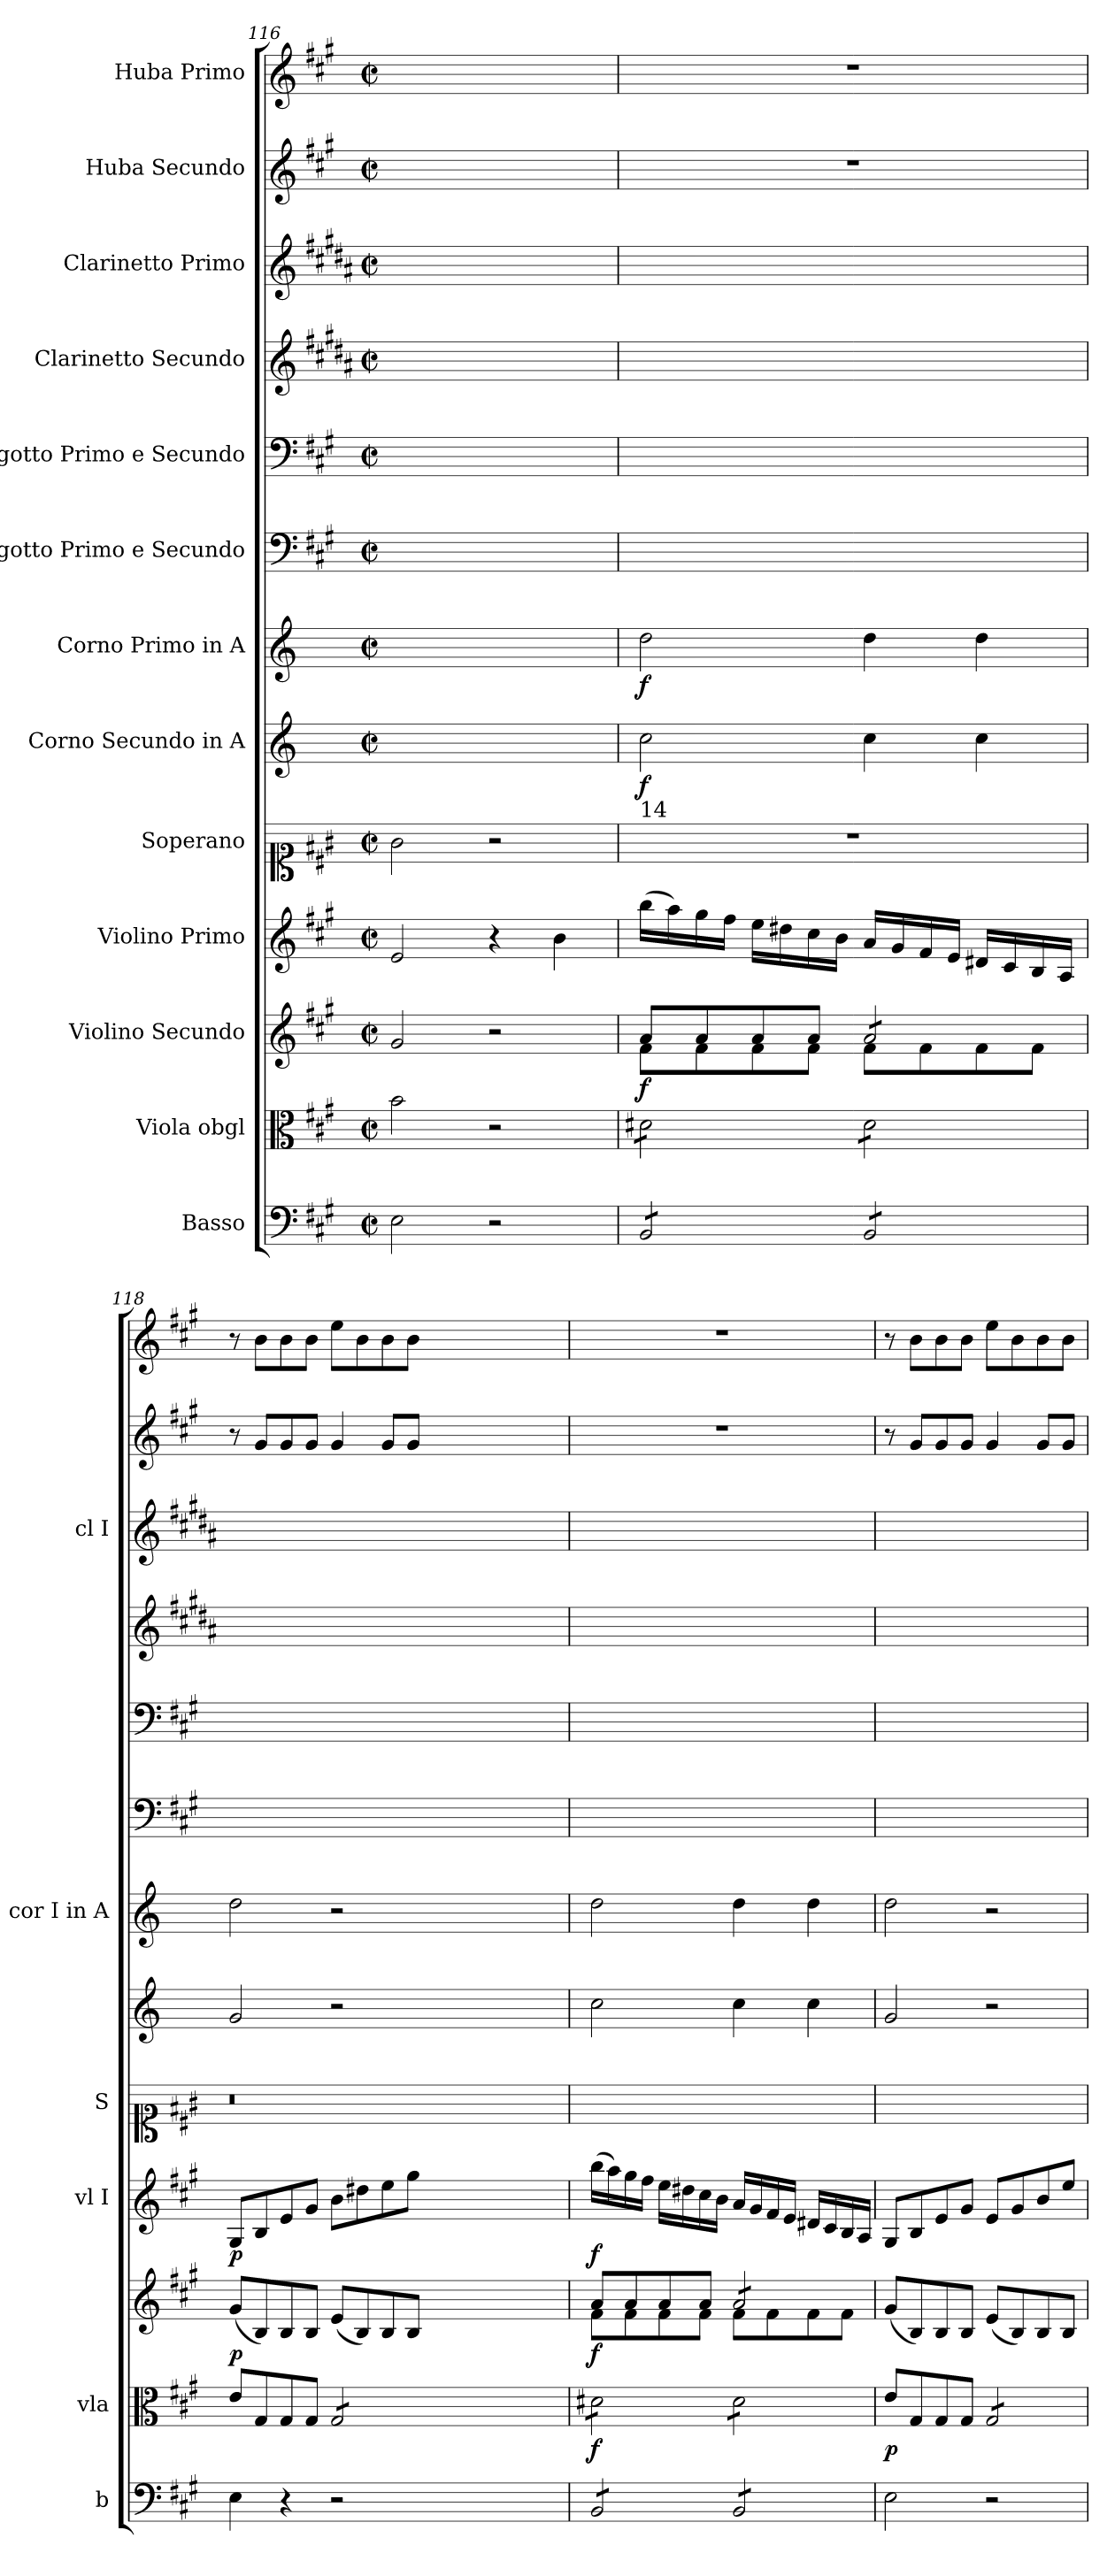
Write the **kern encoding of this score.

**kern	**dynam	**kern	**dynam	**kern	**dynam	**kern	**dynam	**kern	**kern	**dynam	**kern	**dynam	**kern	**kern	**kern	**kern	**kern	**kern	**dynam
*part13	*part13	*part12	*part12	*part11	*part11	*part10	*part10	*part9	*part8	*part8	*part7	*part7	*part6	*part5	*part4	*part3	*part2	*part1	*part1
*staff13	*staff13	*staff12	*staff12	*staff11	*staff11	*staff10	*staff10	*staff9	*staff8	*staff8	*staff7	*staff7	*staff6	*staff5	*staff4	*staff3	*staff2	*staff1	*staff1
*I"Basso	*	*I"Viola obgl	*	*I"Violino Secundo	*	*I"Violino Primo	*	*I"Soperano	*I"Corno Secundo in A	*	*I"Corno Primo in A	*	*I"Fagotto Primo e Secundo	*I"Fagotto Primo e Secundo	*I"Clarinetto Secundo	*I"Clarinetto Primo	*I"Huba Secundo	*I"Huba Primo	*
*I'b	*	*I'vla	*	*	*	*I'vl I	*	*I'S	*	*	*I'cor I in A	*	*	*	*	*I'cl I	*	*	*
*clefF4	*	*clefC3	*	*clefG2	*	*clefG2	*	*clefC1	*clefG2	*	*clefG2	*	*clefF4	*clefF4	*clefG2	*clefG2	*clefG2	*clefG2	*
*	*	*	*	*	*	*	*	*	*ITrd2c3	*	*ITrd2c3	*	*	*	*ITrd1c2	*ITrd1c2	*	*	*
*k[f#c#g#]	*	*k[f#c#g#]	*	*k[f#c#g#]	*	*k[f#c#g#]	*	*k[f#c#g#]	*k[f#c#g#]	*	*k[f#c#g#]	*	*k[f#c#g#]	*k[f#c#g#]	*k[f#c#g#]	*k[f#c#g#]	*k[f#c#g#]	*k[f#c#g#]	*
*A:	*	*A:	*	*A:	*	*A:	*	*A:	*A:	*	*A:	*	*A:	*A:	*A:	*A:	*A:	*A:	*
*M2/2	*	*M2/2	*	*M2/2	*	*M2/2	*	*M2/2	*M2/2	*	*M2/2	*	*M2/2	*M2/2	*M2/2	*M2/2	*M2/2	*M2/2	*
*met(c|)	*	*met(c|)	*	*met(c|)	*	*met(c|)	*	*met(c|)	*met(c|)	*	*met(c|)	*	*met(c|)	*met(c|)	*met(c|)	*met(c|)	*met(c|)	*met(c|)	*
=116	=116	=116	=116	=116	=116	=116	=116	=116	=116	=116	=116	=116	=116	=116	=116	=116	=116	=116	=116
2E\	.	2b\	.	2g#/	.	2e/	.	2g#\	1ryy	.	1ryy	.	2E\yy	2E\yy	1ryy	1ryy	1ryy	1ryy	.
2r	.	2r	.	2r	.	4r	.	2r	.	.	.	.	2ryy	2ryy	.	.	.	.	.
!	!	!	!	!	!	!	!LO:DY:b	!	!	!	!	!	!	!	!	!	!	!	!
.	.	.	.	.	.	4b\	for&colon;	.	.	.	.	.	.	.	.	.	.	.	.
=117	=117	=117	=117	=117	=117	=117	=117	=117	=117	=117	=117	=117	=117	=117	=117	=117	=117	=117	=117
*	*	*	*	*^	*	*	*	*	*	*	*	*	*	*	*	*	*	*	*
!	!	!	!	!	!	!	!	!	!LO:TX:a:t=14	!	!	!	!	!	!	!	!	!	!	!
!	!LO:DY:b	!	!LO:DY:b	!	!	!	!	!	!	!	!	!	!	!	!	!	!	!	!	!
*tremolo	*	*	*	*	*	*	*	*	*	*	*	*	*	*	*	*	*	*	*	*
*	*	*tremolo	*	*	*	*	*	*	*	*	*	*	*	*	*	*	*	*	*	*
8BB/L	fort	8d#X\L	forto	8a/L	8f#\L	f	(16bb\LL	.	1r	2a\	f	2b\	f	8BB/Lyy	8BB/Lyy	1ryy	1ryy	1r	1r	.
.	.	.	.	.	.	.	16aa\)	.	.	.	.	.	.	.	.	.	.	.	.	.
8BB/	.	8d#X\	.	8a/	8f#\	.	16gg#\	.	.	.	.	.	.	8BB/yy	8BB/yy	.	.	.	.	.
.	.	.	.	.	.	.	16ff#\JJ	.	.	.	.	.	.	.	.	.	.	.	.	.
8BB/	.	8d#X\	.	8a/	8f#\	.	16ee\LL	.	.	.	.	.	.	8BB/yy	8BB/yy	.	.	.	.	.
.	.	.	.	.	.	.	16dd#X\	.	.	.	.	.	.	.	.	.	.	.	.	.
8BB/J	.	8d#X\J	.	8a/J	8f#\J	.	16cc#\	.	.	.	.	.	.	8BB/Jyy	8BB/Jyy	.	.	.	.	.
.	.	.	.	.	.	.	16b\JJ	.	.	.	.	.	.	.	.	.	.	.	.	.
*	*	*	*	*tremolo	*	*	*	*	*	*	*	*	*	*	*	*	*	*	*	*
8BB/L	.	8d#\L	.	8a/L	8f#\L	.	16a/LL	.	.	4a\	.	4b\	.	8BB/Lyy	8BB/Lyy	.	.	.	.	.
.	.	.	.	.	.	.	16g#/	.	.	.	.	.	.	.	.	.	.	.	.	.
8BB/	.	8d#\	.	8a/	8f#\	.	16f#/	.	.	.	.	.	.	8BB/yy	8BB/yy	.	.	.	.	.
.	.	.	.	.	.	.	16e/JJ	.	.	.	.	.	.	.	.	.	.	.	.	.
8BB/	.	8d#\	.	8a/	8f#\	.	16d#X/LL	.	.	4a\	.	4b\	.	8BB/yy	8BB/yy	.	.	.	.	.
.	.	.	.	.	.	.	16c#/	.	.	.	.	.	.	.	.	.	.	.	.	.
8BB/J	.	8d#\J	.	8a/J	8f#\J	.	16B/	.	.	.	.	.	.	8BB/Jyy	8BB/Jyy	.	.	.	.	.
*	*	*	*	*Xtremolo	*	*	*	*	*	*	*	*	*	*	*	*	*	*	*	*
*	*	*Xtremolo	*	*	*	*	*	*	*	*	*	*	*	*	*	*	*	*	*	*
*Xtremolo	*	*	*	*	*	*	*	*	*	*	*	*	*	*	*	*	*	*	*	*
.	.	.	.	.	.	.	16A/JJ	.	.	.	.	.	.	.	.	.	.	.	.	.
*	*	*	*	*v	*v	*	*	*	*	*	*	*	*	*	*	*	*	*	*	*
=118	=118	=118	=118	=118	=118	=118	=118	=118	=118	=118	=118	=118	=118	=118	=118	=118	=118	=118	=118
!	!	!	!LO:DY:b	!	!LO:DY:b	!	!	!	!	!	!	!	!	!	!	!	!	!	!
4E\	.	8e\L	pia.	(8g#/L	p.	8G#/L	p	0.r	2e/	.	2b\	.	4E\yy	4E\yy	1ryy	1ryy	8r	8r	.
!	!	!	!	!	!	!	!	!	!	!	!	!	!	!	!	!	!	!	!LO:DY:b
.	.	8G#/	.	8B/)	.	8B/	.	.	.	.	.	.	.	.	.	.	8g#/L	8b\L	pia
4r	.	8G#/	.	8B/	.	8e/	.	.	.	.	.	.	4ryy	4ryy	.	.	8g#/	8b\	.
.	.	8G#/J	.	8B/J	.	8g#/J	.	.	.	.	.	.	.	.	.	.	8g#/J	8b\J	.
*	*	*tremolo	*	*	*	*	*	*	*	*	*	*	*	*	*	*	*	*	*
2r	.	8G#/L	.	(8e/L	.	8b\L	.	.	2r	.	2r	.	2ryy	2ryy	.	.	4g#/	8ee\L	.
.	.	8G#/	.	8B/)	.	8dd#X\	.	.	.	.	.	.	.	.	.	.	.	8b\	.
.	.	8G#/	.	8B/	.	8ee\	.	.	.	.	.	.	.	.	.	.	8g#/L	8b\	.
.	.	8G#/J	.	8B/J	.	8gg#\J	.	.	.	.	.	.	.	.	.	.	8g#/J	8b\J	.
0ryy	.	0ryy	.	0ryy	.	0ryy	.	.	0ryy	.	0ryy	.	0ryy	0ryy	0ryy	0ryy	0ryy	0ryy	.
=119	=119	=119	=119	=119	=119	=119	=119	=119	=119	=119	=119	=119	=119	=119	=119	=119	=119	=119	=119
*	*	*	*	*^	*	*	*	*	*	*	*	*	*	*	*	*	*	*	*
*tremolo	*	*	*	*	*	*	*	*	*	*	*	*	*	*	*	*	*	*	*	*
8BB/L	.	8d#X\L	f	8a/L	8f#\L	f	(16bb\LL	f	1ryy	2a\	.	2b\	.	8BB/Lyy	8BB/Lyy	1ryy	1ryy	1r	1r	.
.	.	.	.	.	.	.	16aa\)	.	.	.	.	.	.	.	.	.	.	.	.	.
8BB/	.	8d#X\	.	8a/	8f#\	.	16gg#\	.	.	.	.	.	.	8BB/yy	8BB/yy	.	.	.	.	.
.	.	.	.	.	.	.	16ff#\JJ	.	.	.	.	.	.	.	.	.	.	.	.	.
8BB/	.	8d#X\	.	8a/	8f#\	.	16ee\LL	.	.	.	.	.	.	8BB/yy	8BB/yy	.	.	.	.	.
.	.	.	.	.	.	.	16dd#X\	.	.	.	.	.	.	.	.	.	.	.	.	.
8BB/J	.	8d#X\J	.	8a/J	8f#\J	.	16cc#\	.	.	.	.	.	.	8BB/Jyy	8BB/Jyy	.	.	.	.	.
.	.	.	.	.	.	.	16b\JJ	.	.	.	.	.	.	.	.	.	.	.	.	.
*	*	*	*	*tremolo	*	*	*	*	*	*	*	*	*	*	*	*	*	*	*	*
8BB/L	.	8d#\L	.	8a/L	8f#\L	.	16a/LL	.	.	4a\	.	4b\	.	8BB/Lyy	8BB/Lyy	.	.	.	.	.
.	.	.	.	.	.	.	16g#/	.	.	.	.	.	.	.	.	.	.	.	.	.
8BB/	.	8d#\	.	8a/	8f#\	.	16f#/	.	.	.	.	.	.	8BB/yy	8BB/yy	.	.	.	.	.
.	.	.	.	.	.	.	16e/JJ	.	.	.	.	.	.	.	.	.	.	.	.	.
8BB/	.	8d#\	.	8a/	8f#\	.	16d#X/LL	.	.	4a\	.	4b\	.	8BB/yy	8BB/yy	.	.	.	.	.
.	.	.	.	.	.	.	16c#/	.	.	.	.	.	.	.	.	.	.	.	.	.
8BB/J	.	8d#\J	.	8a/J	8f#\J	.	16B/	.	.	.	.	.	.	8BB/Jyy	8BB/Jyy	.	.	.	.	.
*	*	*	*	*Xtremolo	*	*	*	*	*	*	*	*	*	*	*	*	*	*	*	*
*	*	*Xtremolo	*	*	*	*	*	*	*	*	*	*	*	*	*	*	*	*	*	*
*Xtremolo	*	*	*	*	*	*	*	*	*	*	*	*	*	*	*	*	*	*	*	*
.	.	.	.	.	.	.	16A/JJ	.	.	.	.	.	.	.	.	.	.	.	.	.
*	*	*	*	*v	*v	*	*	*	*	*	*	*	*	*	*	*	*	*	*	*
=120	=120	=120	=120	=120	=120	=120	=120	=120	=120	=120	=120	=120	=120	=120	=120	=120	=120	=120	=120
!	!	!	!LO:DY:b	!	!LO:DY:b	!	!LO:DY:b	!	!	!	!	!	!	!	!	!	!	!	!
2E\	.	8e\L	p.	(8g#/L	p&colon;	8G#/L	p&colon;	1ryy	2e/	.	2b\	.	2E\yy	2E\yy	1ryy	1ryy	8r	8r	.
.	.	8G#/	.	8B/)	.	8B/	.	.	.	.	.	.	.	.	.	.	8g#/L	8b\L	.
.	.	8G#/	.	8B/	.	8e/	.	.	.	.	.	.	.	.	.	.	8g#/	8b\	.
.	.	8G#/J	.	8B/J	.	8g#/J	.	.	.	.	.	.	.	.	.	.	8g#/J	8b\J	.
*	*	*tremolo	*	*	*	*	*	*	*	*	*	*	*	*	*	*	*	*	*
2r	.	8G#/L	.	(8e/L	.	8e/L	.	.	2r	.	2r	.	2ryy	2ryy	.	.	4g#/	8ee\L	.
.	.	8G#/	.	8B/)	.	8g#/	.	.	.	.	.	.	.	.	.	.	.	8b\	.
.	.	8G#/	.	8B/	.	8b/	.	.	.	.	.	.	.	.	.	.	8g#/L	8b\	.
.	.	8G#/J	.	8B/J	.	8ee/J	.	.	.	.	.	.	.	.	.	.	8g#/J	8b\J	.
*	*	*Xtremolo	*	*	*	*	*	*	*	*	*	*	*	*	*	*	*	*	*
=	=	=	=	=	=	=	=	=	=	=	=	=	=	=	=	=	=	=	=
*-	*-	*-	*-	*-	*-	*-	*-	*-	*-	*-	*-	*-	*-	*-	*-	*-	*-	*-	*-
